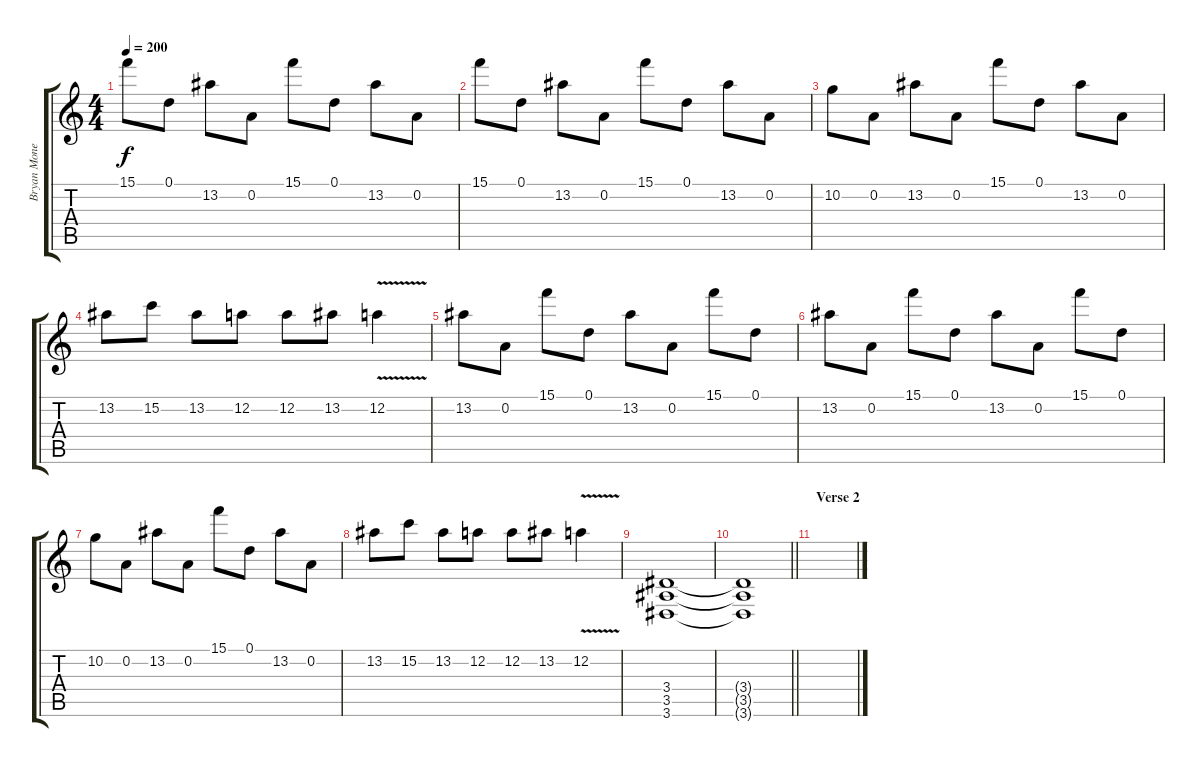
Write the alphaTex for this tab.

\track ("Bryan Money" "Bryan Mone") {instrument distortionguitar}
\staff {score tabs}
\tuning (D4 A3 F3 C3 G2 C2) {hide}
\ts (4 4)
\tempo 200
\clef g2
\ks c
15.1.8{dy f} 0.1.8 13.2.8 0.2.8 15.1.8 0.1.8 13.2.8 0.2.8 |
15.1.8 0.1.8 13.2.8 0.2.8 15.1.8 0.1.8 13.2.8 0.2.8 |
10.2.8 0.2.8 13.2.8 0.2.8 15.1.8 0.1.8 13.2.8 0.2.8 |
13.2.8 15.2.8 13.2.8 12.2.8 12.2.8 13.2.8 12.2{v}.4 |
13.2.8 0.2.8 15.1.8 0.1.8 13.2.8 0.2.8 15.1.8 0.1.8 |
13.2.8 0.2.8 15.1.8 0.1.8 13.2.8 0.2.8 15.1.8 0.1.8 |
10.2.8 0.2.8 13.2.8 0.2.8 15.1.8 0.1.8 13.2.8 0.2.8 |
13.2.8 15.2.8 13.2.8 12.2.8 12.2.8 13.2.8 12.2{v}.4 |
(3.4 3.5 3.6).1{volume 4} |
\barLineRight lightlight
(3.4{t} 3.5{t} 3.6{t}).1 |
\section ("" "Verse 2")
